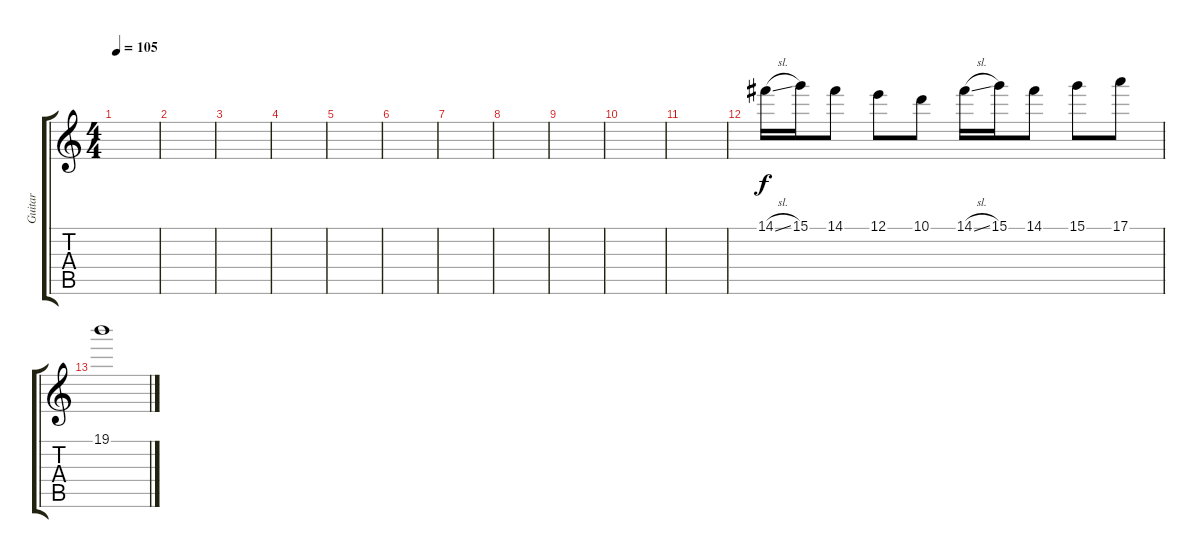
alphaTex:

\track ("Guitar" "Guitar") {instrument electricguitarclean}
\staff {score tabs}
\tuning (E4 B3 G3 D3 A2 E2) {hide}
\ts (4 4)
\tempo 105
\clef g2
\ks c
|
|
|
|
|
|
|
|
|
|
|
14.1{sl}.16{dy f instrument overdrivenguitar} 15.1.16 14.1.8 12.1.8 10.1.8 14.1{sl}.16 15.1.16 14.1.8 15.1.8 17.1.8 |
19.1.1{volume 10 instrument overdrivenguitar}
